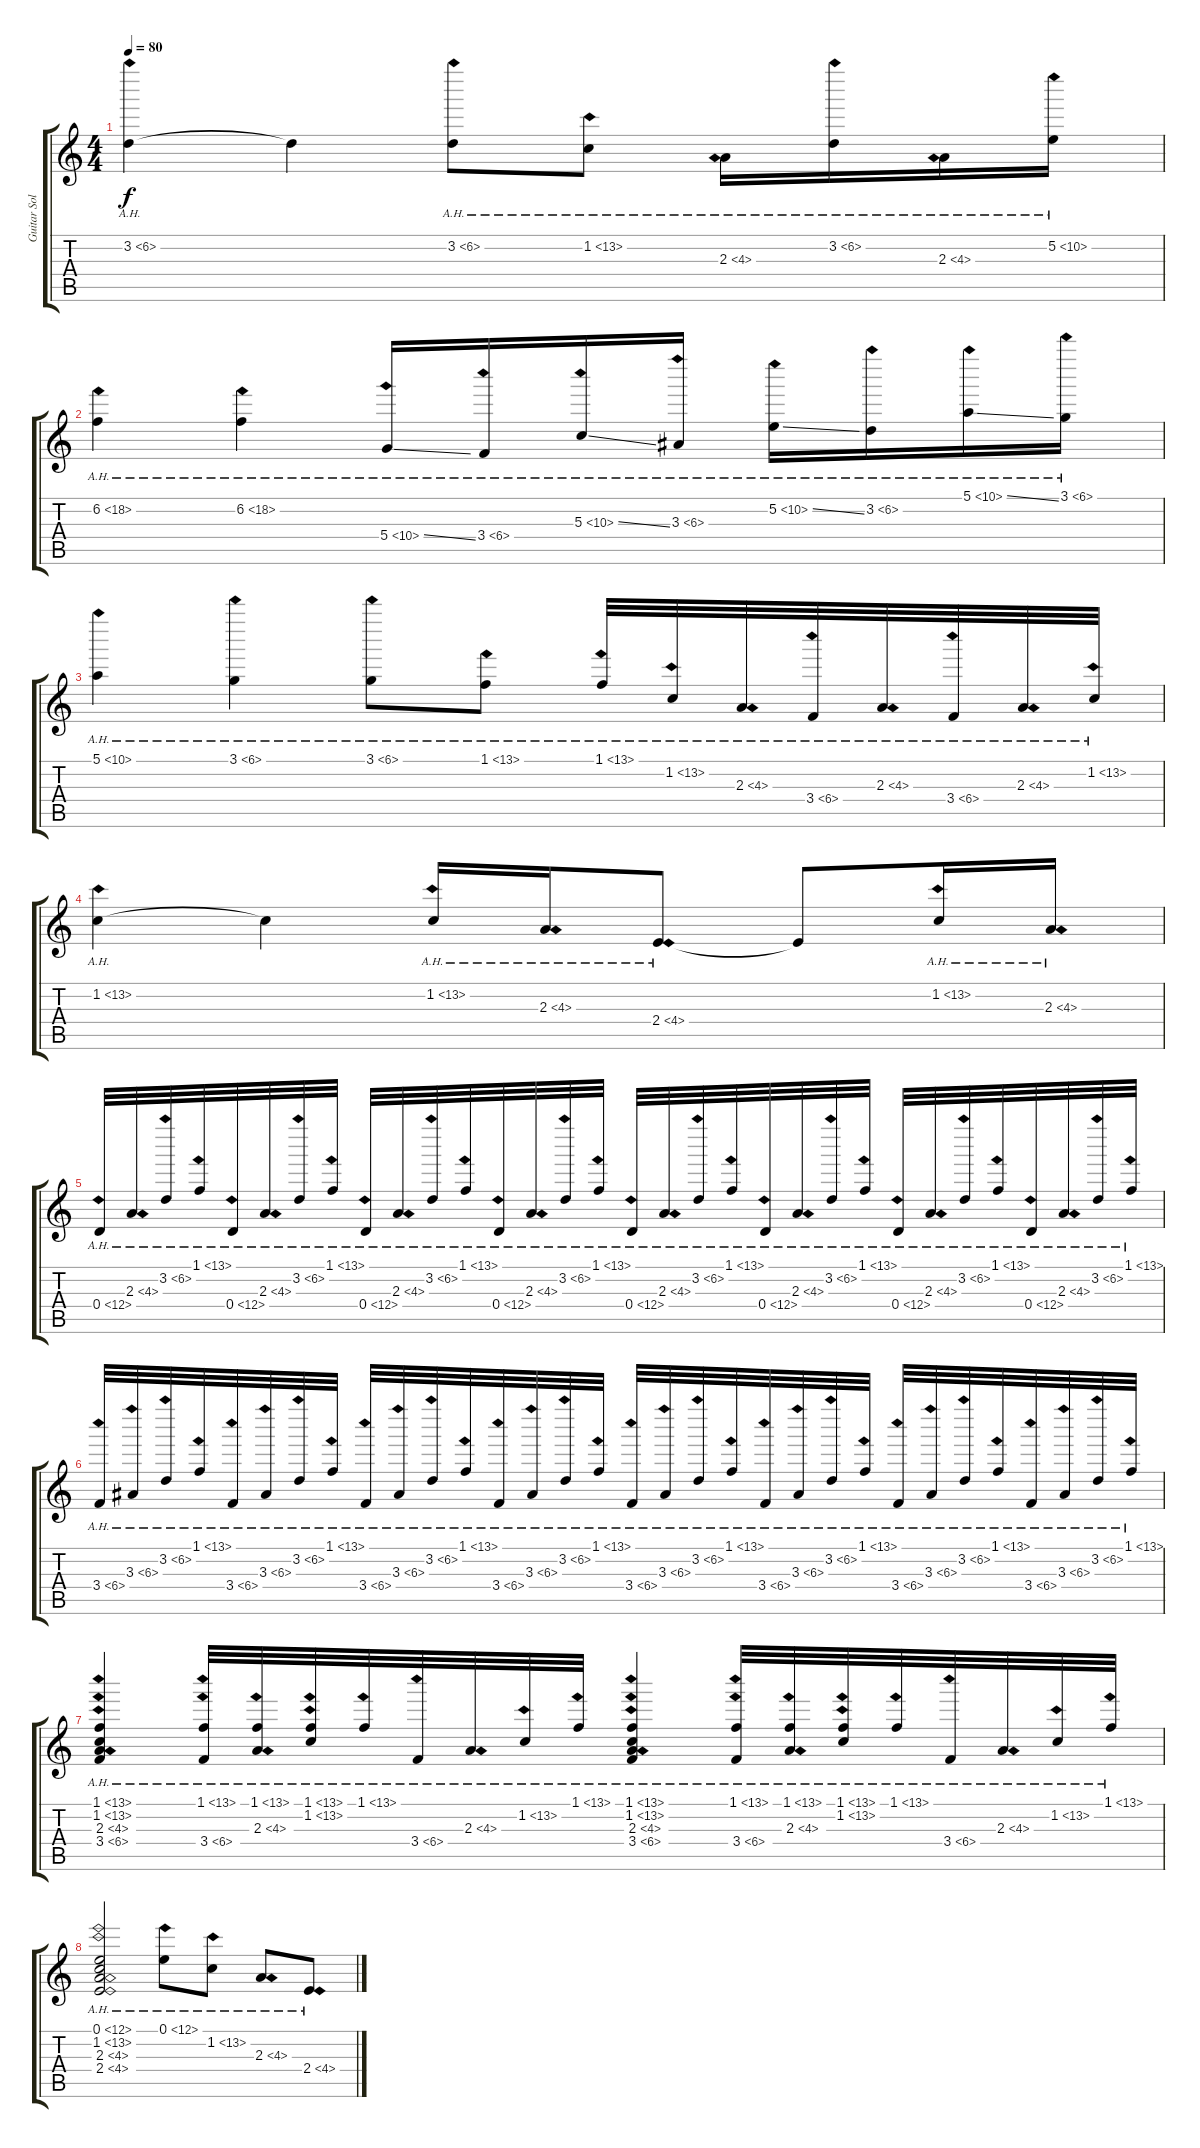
\track ("Guitar Solo" "Guitar Sol") {instrument distortionguitar}
\staff {score tabs}
\tuning (E4 B3 G3 D3 A2 E2) {hide}
\ts (4 4)
\tempo 80
\clef g2
\ks c
3.2{ah 3}.4{dy f} 3.2{t}.4 3.2{ah 3}.8 1.2{ah 12}.8 2.3{ah 2}.16 3.2{ah 3}.16 2.3{ah 2}.16 5.2{ah 5}.16 |
6.2{ah 12}.4 6.2{ah 12}.4 5.4{ah 5 ss}.16 3.4{ah 3}.16 5.3{ah 5 ss}.16 3.3{ah 3}.16 5.2{ah 5 ss}.16 3.2{ah 3}.16 5.1{ah 5 ss}.16 3.1{ah 3}.16 |
5.1{ah 5}.4 3.1{ah 3}.4 3.1{ah 3}.8 1.1{ah 12}.8 1.1{ah 12}.32 1.2{ah 12}.32 2.3{ah 2}.32 3.4{ah 3}.32 2.3{ah 2}.32 3.4{ah 3}.32 2.3{ah 2}.32 1.2{ah 12}.32 |
1.2{ah 12}.4 1.2{t}.4 1.2{ah 12}.16 2.3{ah 2}.16 2.4{ah 2}.8 2.4{t}.8 1.2{ah 12}.16 2.3{ah 2}.16 |
0.4{ah 12}.32 2.3{ah 2}.32 3.2{ah 3}.32 1.1{ah 12}.32 0.4{ah 12}.32 2.3{ah 2}.32 3.2{ah 3}.32 1.1{ah 12}.32 0.4{ah 12}.32 2.3{ah 2}.32 3.2{ah 3}.32 1.1{ah 12}.32 0.4{ah 12}.32 2.3{ah 2}.32 3.2{ah 3}.32 1.1{ah 12}.32 0.4{ah 12}.32 2.3{ah 2}.32 3.2{ah 3}.32 1.1{ah 12}.32 0.4{ah 12}.32 2.3{ah 2}.32 3.2{ah 3}.32 1.1{ah 12}.32 0.4{ah 12}.32 2.3{ah 2}.32 3.2{ah 3}.32 1.1{ah 12}.32 0.4{ah 12}.32 2.3{ah 2}.32 3.2{ah 3}.32 1.1{ah 12}.32 |
3.4{ah 3}.32 3.3{ah 3}.32 3.2{ah 3}.32 1.1{ah 12}.32 3.4{ah 3}.32 3.3{ah 3}.32 3.2{ah 3}.32 1.1{ah 12}.32 3.4{ah 3}.32 3.3{ah 3}.32 3.2{ah 3}.32 1.1{ah 12}.32 3.4{ah 3}.32 3.3{ah 3}.32 3.2{ah 3}.32 1.1{ah 12}.32 3.4{ah 3}.32 3.3{ah 3}.32 3.2{ah 3}.32 1.1{ah 12}.32 3.4{ah 3}.32 3.3{ah 3}.32 3.2{ah 3}.32 1.1{ah 12}.32 3.4{ah 3}.32 3.3{ah 3}.32 3.2{ah 3}.32 1.1{ah 12}.32 3.4{ah 3}.32 3.3{ah 3}.32 3.2{ah 3}.32 1.1{ah 12}.32 |
(1.1{ah 12} 1.2{ah 12} 2.3{ah 2} 3.4{ah 3}).4 (1.1{ah 12} 3.4{ah 3}).32 (1.1{ah 12} 2.3{ah 2}).32 (1.1{ah 12} 1.2{ah 12}).32 1.1{ah 12}.32 3.4{ah 3}.32 2.3{ah 2}.32 1.2{ah 12}.32 1.1{ah 12}.32 (1.1{ah 12} 1.2{ah 12} 2.3{ah 2} 3.4{ah 3}).4 (1.1{ah 12} 3.4{ah 3}).32 (1.1{ah 12} 2.3{ah 2}).32 (1.1{ah 12} 1.2{ah 12}).32 1.1{ah 12}.32 3.4{ah 3}.32 2.3{ah 2}.32 1.2{ah 12}.32 1.1{ah 12}.32 |
(0.1{ah 12} 1.2{ah 12} 2.3{ah 2} 2.4{ah 2}).2 0.1{ah 12}.8 1.2{ah 12}.8 2.3{ah 2}.8 2.4{ah 2}.8
